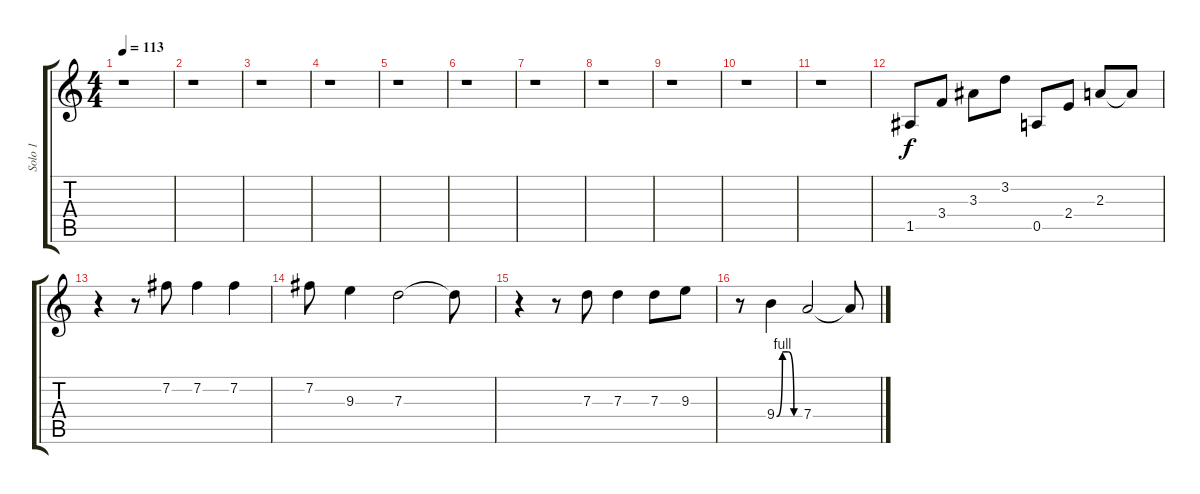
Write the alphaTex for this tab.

\track ("Solo 1" "Solo 1") {instrument acousticguitarsteel}
\staff {score tabs}
\tuning (E4 B3 G3 D3 A2 E2) {hide}
\ts (4 4)
\tempo 113
\clef g2
\ks c
r.1{dy f} |
r.1 |
r.1 |
r.1 |
r.1 |
r.1 |
r.1 |
r.1 |
r.1 |
r.1 |
r.1 |
1.5.8 3.4.8 3.3.8 3.2.8 0.5.8 2.4.8 2.3.8 2.3{t}.8 |
r.4 r.8 7.2.8 7.2.4 7.2.4 |
7.2.8 9.3.4 7.3.2 7.3{t}.8 |
r.4 r.8 7.3.8 7.3.4 7.3.8 9.3.8 |
r.8 9.4{be (custom 0 0 15 4 30 4 45 0 60 0)}.4 7.4.2 7.4{t}.8
